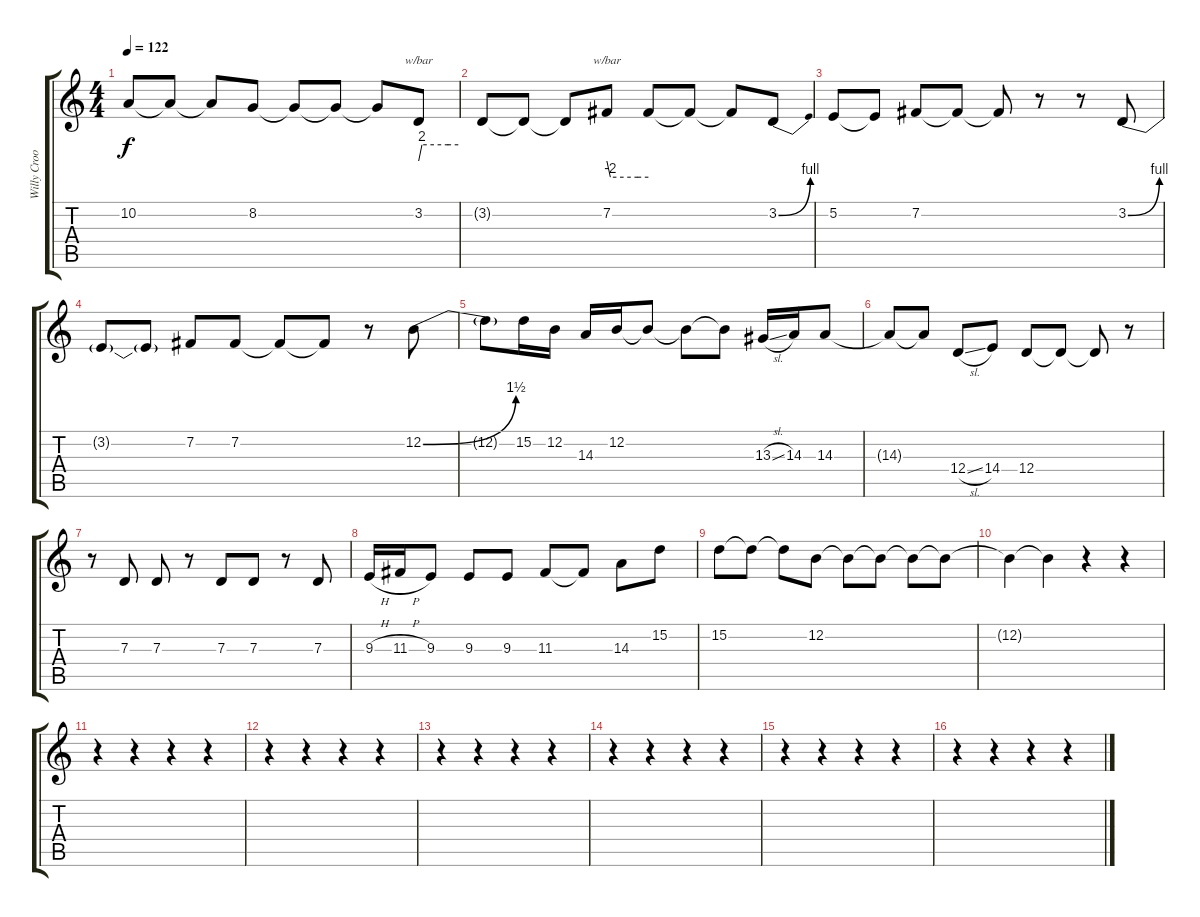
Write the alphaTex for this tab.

\track ("Willy Crook" "Willy Croo") {instrument altosax}
\staff {score tabs}
\tuning (E4 B3 G3 D3 A2 E2) {hide}
\ts (4 4)
\tempo 122
\clef g2
\ks c
10.2.8{dy f} 10.2{t}.8 10.2{t}.8 8.2.8 8.2{t}.8 8.2{t}.8 8.2{t}.8 3.2.8{tbe (custom default 0 0 5 8 45 8 60 8)} |
3.2{t}.8 3.2{t}.8 3.2{t}.8 7.2.8{tbe (custom default 0 0 5 -8 45 -8 60 -8)} 7.2{t}.8 7.2{t}.8 7.2{t}.8 3.2{be (bend 0 0 60 4)}.8 |
5.2.8 5.2{t}.8 7.2.8 7.2{t}.8 7.2{t}.8 r.8 r.8 3.2{be (bend 0 0 60 4)}.8 |
3.2{t}.8 3.2{t}.8 7.2.8 7.2.8 7.2{t}.8 7.2{t}.8 r.8 12.2{be (bend 0 0 60 6)}.8 |
12.2{t}.8 15.2.16 12.2.16 14.3.16 12.2.16 12.2{t}.8 12.2{t}.8 12.2{t}.8 13.3{sl}.16 14.3.16 14.3.8 |
14.3{t}.8 14.3{t}.8 12.4{sl}.8 14.4.8 12.4.8 12.4{t}.8 12.4{t}.8 r.8 |
r.8 7.3.8 7.3.8 r.8 7.3.8 7.3.8 r.8 7.3.8 |
9.3{h}.16 11.3{h}.16 9.3.8 9.3.8 9.3.8 11.3.8 11.3{t}.8 14.3.8 15.2.8 |
15.2.8 15.2{t}.8 15.2{t}.8 12.2.8{volume 4} 12.2{t}.8 12.2{t}.8 12.2{t}.8 12.2{t}.8 |
12.2{t}.4 12.2{t}.4 r.4 r.4 |
r.4 r.4 r.4 r.4 |
r.4 r.4 r.4 r.4 |
r.4 r.4 r.4 r.4 |
r.4 r.4 r.4 r.4 |
r.4 r.4 r.4 r.4 |
r.4 r.4 r.4 r.4
